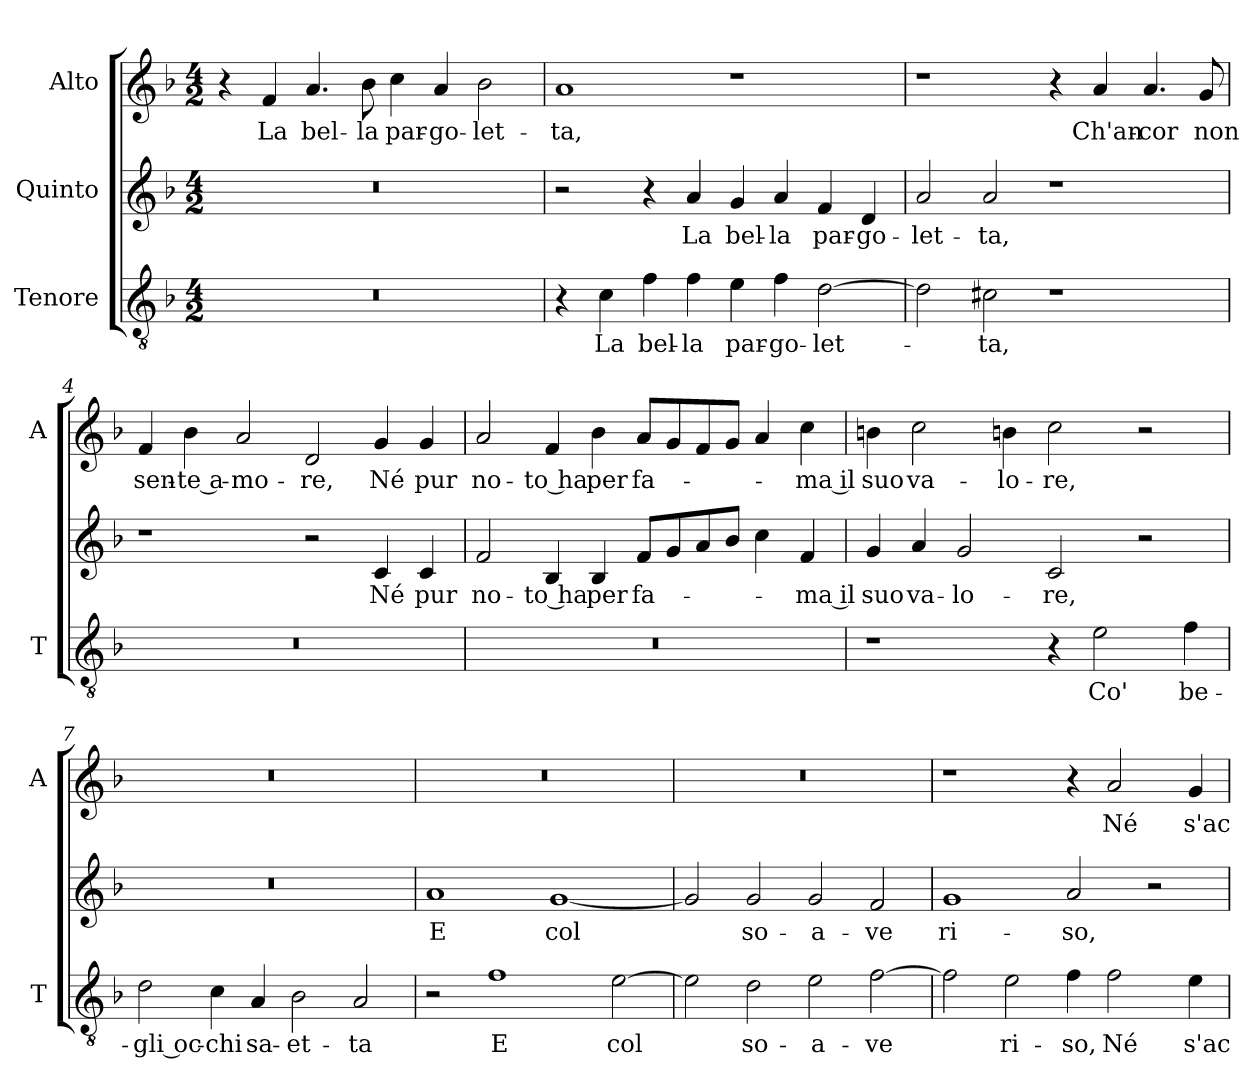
**kern	**text	**kern	**text	**kern	**text
*part3	*part3	*part2	*part2	*part1	*part1
*staff3	*staff3	*staff2	*staff2	*staff1	*staff1
*I"Tenore	*	*I"Quinto	*	*I"Alto	*
*I'T	*	*	*	*I'A	*
*clefGv2	*	*clefG2	*	*clefG2	*
*k[b-]	*	*k[b-]	*	*k[b-]	*
*F:	*	*F:	*	*F:	*
*M4/2	*	*M4/2	*	*M4/2	*
=1	=1	=1	=1	=1	=1
0r	.	0r	.	4r	.
.	.	.	.	4f	La
.	.	.	.	4.a	bel-
.	.	.	.	8b-	-la
.	.	.	.	4cc	par-
.	.	.	.	4a	-go-
.	.	.	.	2b-	-let-
=2	=2	=2	=2	=2	=2
4r	.	2r	.	1a	-ta,
4c	La	.	.	.	.
4f	bel-	4r	.	.	.
4f	-la	4a	La	.	.
4e	par-	4g	bel-	1r	.
4f	-go-	4a	-la	.	.
[2d	-let-	4f	par-	.	.
.	.	4d	-go-	.	.
=3	=3	=3	=3	=3	=3
2d]	.	2a	-let-	1r	.
2c#X	-ta,	2a	-ta,	.	.
1r	.	1r	.	4r	.
.	.	.	.	4a	Ch'an-
.	.	.	.	4.a	-cor
.	.	.	.	8g	non
=4	=4	=4	=4	=4	=4
0r	.	1r	.	4f	sen-
.	.	.	.	4b-	-te a-
.	.	.	.	2a	-mo-
.	.	2r	.	2d	-re,
.	.	4c	Né	4g	Né
.	.	4c	pur	4g	pur
=5	=5	=5	=5	=5	=5
0r	.	2f	no-	2a	no-
.	.	4B-	-to ha	4f	-to ha
.	.	4B-	per	4b-	per
.	.	8fL	fa-	8aL	fa-
.	.	8g	.	8g	.
.	.	8a	.	8f	.
.	.	8b-J	.	8gJ	.
.	.	4cc	.	4a	.
.	.	4f	-ma il	4cc	-ma il
=6	=6	=6	=6	=6	=6
1r	.	4g	suo	4bn	suo
.	.	4a	va-	2cc	va-
.	.	2g	-lo-	.	.
.	.	.	.	4bn	-lo-
4r	.	2c	-re,	2cc	-re,
2e	Co'	.	.	.	.
.	.	2r	.	2r	.
4f	be-	.	.	.	.
=7	=7	=7	=7	=7	=7
2d	-gli oc-	0r	.	0r	.
4c	-chi	.	.	.	.
4A	sa-	.	.	.	.
2B-	-et-	.	.	.	.
2A	-ta	.	.	.	.
=8	=8	=8	=8	=8	=8
2r	.	1a	E	0r	.
1f	E	.	.	.	.
.	.	[1g	col	.	.
[2e	col	.	.	.	.
=9	=9	=9	=9	=9	=9
2e]	.	2g]	.	0r	.
2d	so-	2g	so-	.	.
2e	-a-	2g	-a-	.	.
[2f	-ve	2f	-ve	.	.
=10	=10	=10	=10	=10	=10
2f]	.	1g	ri-	1r	.
2e	ri-	.	.	.	.
4f	-so,	2a	-so,	4r	.
2f	Né	.	.	2a	Né
.	.	2r	.	.	.
4e	s'ac-	.	.	4g	s'ac-
=	=	=	=	=	=
*-	*-	*-	*-	*-	*-
